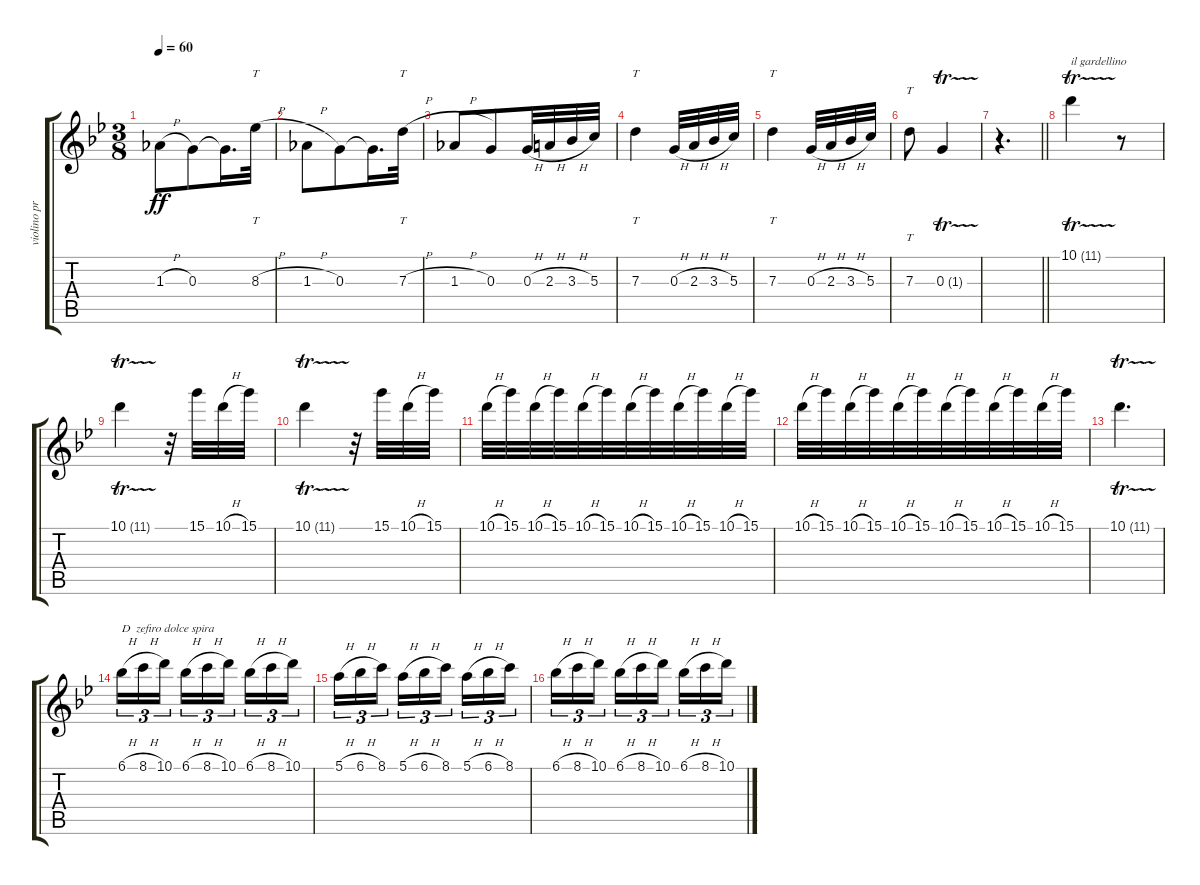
\track ("violino principale" "violino pr") {instrument overdrivenguitar}
\staff {score tabs}
\tuning (E4 B3 G3 D3 A2 E2) {hide}
\ts (3 8)
\tempo 60
\clef g2
\ks bb
1.3{h}.8{dy ff} 0.3.8 0.3{t}.16{d} 8.3{h}.32{tt} |
1.3{h}.8 0.3.8 0.3{t}.16{d} 7.3{h}.32{tt} |
1.3{h}.8 0.3.8 0.3{h}.32 2.3{h}.32 3.3{h}.32 5.3.32 |
7.3.4{tt} 0.3{h}.32 2.3{h}.32 3.3{h}.32 5.3.32 |
7.3.4{tt} 0.3{h}.32 2.3{h}.32 3.3{h}.32 5.3.32 |
7.3.8{tt} 0.3{tr (1 64)}.4 |
\barLineRight lightlight
r.4{d} |
10.1{tr (11 64)}.4{txt "il gardellino"} r.8 |
10.1{tr (11 64)}.4 r.32 15.1.32 10.1{h}.32 15.1.32 |
10.1{tr (11 64)}.4 r.32 15.1.32 10.1{h}.32 15.1.32 |
10.1{h}.32 15.1.32 10.1{h}.32 15.1.32 10.1{h}.32 15.1.32 10.1{h}.32 15.1.32 10.1{h}.32 15.1.32 10.1{h}.32 15.1.32 |
10.1{h}.32 15.1.32 10.1{h}.32 15.1.32 10.1{h}.32 15.1.32 10.1{h}.32 15.1.32 10.1{h}.32 15.1.32 10.1{h}.32 15.1.32 |
10.1{tr (11 64)}.4{d} |
6.1{h}.16{tu (3 2) txt "D  zefiro dolce spira"} 8.1{h}.16{tu (3 2)} 10.1.16{tu (3 2)} 6.1{h}.16{tu (3 2)} 8.1{h}.16{tu (3 2)} 10.1.16{tu (3 2)} 6.1{h}.16{tu (3 2)} 8.1{h}.16{tu (3 2)} 10.1.16{tu (3 2)} |
5.1{h}.16{tu (3 2)} 6.1{h}.16{tu (3 2)} 8.1.16{tu (3 2)} 5.1{h}.16{tu (3 2)} 6.1{h}.16{tu (3 2)} 8.1.16{tu (3 2)} 5.1{h}.16{tu (3 2)} 6.1{h}.16{tu (3 2)} 8.1.16{tu (3 2)} |
6.1{h}.16{tu (3 2)} 8.1{h}.16{tu (3 2)} 10.1.16{tu (3 2)} 6.1{h}.16{tu (3 2)} 8.1{h}.16{tu (3 2)} 10.1.16{tu (3 2)} 6.1{h}.16{tu (3 2)} 8.1{h}.16{tu (3 2)} 10.1.16{tu (3 2)}
